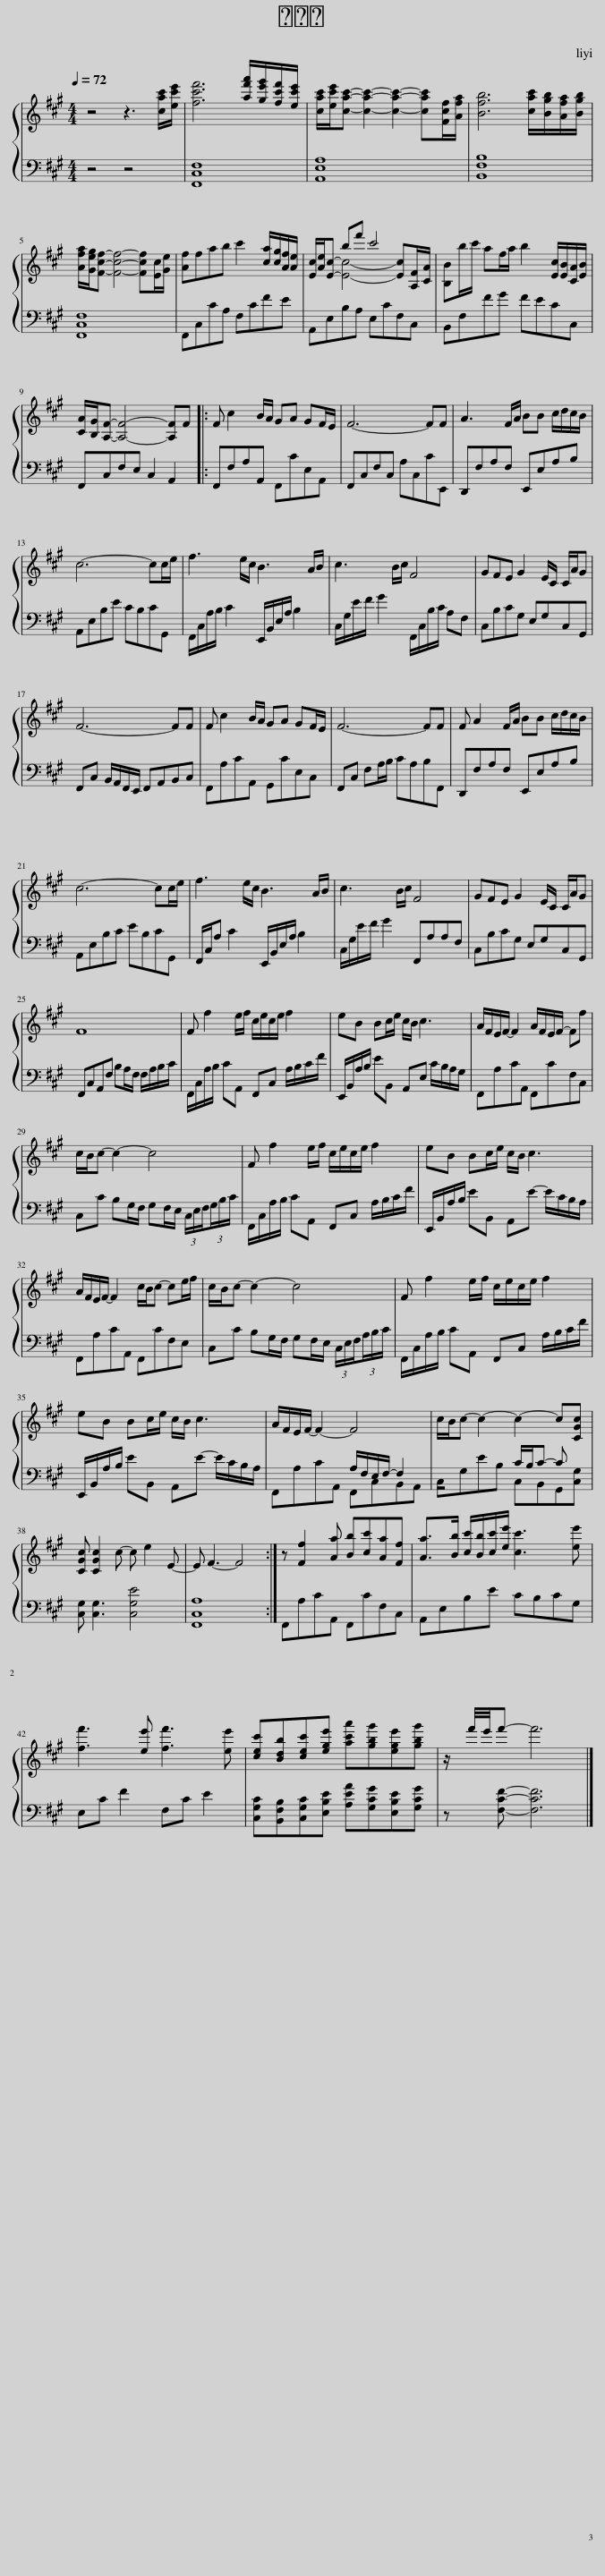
X:1
%%score { ( 1 3 ) | ( 2 4 ) }
L:1/8
Q:1/4=72
M:4/4
I:linebreak $
K:A
V:1 treble
V:3 treble
V:2 bass
V:4 bass
V:1
 z4 z3 [cac']/[ec'e']/ | [fc'f']6 [af'a']/[ge'g']/[fc'f']/[ec'e']/ | [cac']/[ec'e']/[cac']- [cac']2- [cac']2- [cac'][Fcf]/[Afa]/ | [Bfb]6 [cac']/[Bgb]/[Afa]/[Bgb]/ |$ [Afa]/[Geg]/[Fcf]- [Fcf]4- [Fcf][Ec]/[Ge]/ | %5
 [Af]fab c'2 [ca]/[cg]/[Af]/[Ae]/ | [Ec]/[Ae]/[Ec]- [Ec]4- [Ec][A,F]/[CA]/ | [B,B]b/c'/ af/a/ b2 [Ec]/[EB]/[CA]/[EB]/ |$ [CA]/[B,G]/[A,F]- [A,F]4- [A,F]F |: F c2 B/A/ GA GF/E/ | %10
 F6- FF | A3 F/A/ BB c/d/c/B/ |$ c6- cc/e/ | f3 e/c/ B3 A/B/ | c3 B/c/ F4 | %15
 GFE G2 E/C/ C/A/G |$ F6- FF | F c2 B/A/ GA GF/E/ | F6- FF | F A2 F/A/ BB c/d/c/B/ |$ %20
 c6- cc/e/ | f3 e/c/ B3 A/B/ | c3 B/c/ F4 | GFE G2 E/C/ C/A/G |$ F8 | %25
 F f2 e/f/ c/e/c/e/ f2 | eB Bc/e/ c/B/ c3 | A/F/E/F/- F2 A/F/E/F/- Ff |$ c/B/c- c2- c4 | F f2 e/f/ c/e/c/e/ f2 | %30
 eB Bc/e/ c/B/ c3 |$ A/F/E/F/- F2 c/B/c- ce/f/ | c/B/c- c2- c4 | F f2 e/f/ c/e/c/e/ f2 |$ eB Bc/e/ c/B/ c3 | %35
 A/F/E/F/- F2- F4 | c/B/c- c2- c2- c[CGc] |$ [CGc] [CGc]2 c- c e2 E- | E F3- F4 :| z [Ff]2 [Aa] [Bb][cc'][Aa][Ff] | %40
 [Aa]>[Bb] [cc']/[Bb]/[cc']/[ee']/ [cc']3 [ee'] |$ [ff']3 [ee'] [ff']3 [ee'] | [cec'][Bdb][cec'][ege'] [ac'a'][gbg'][ege'][gbg'] | z/ f'/4e'/4f'- f'6 |] %44
V:2
 z4 z4 | [F,,C,F,]8 | [A,,E,A,]8 | [B,,F,B,]8 |$ [F,,C,F,]8 | %5
 F,,C,CA, F,CFE | A,,E,B,A, E,CF,C, | B,,F,FG FECC, |$ F,,C,F,E, C,2 A,,2 |: F,,F,A,A,, F,,CE,A,, | %10
 F,,C,F,C, A,C,CE,, | D,,F,A,F, E,,E,A,B, |$ A,,E,B,E CB,CG,, | F,,/C,/A,/B,/ C2 E,,/B,,/E,/A,/ B,2 | C,/G,/E/F/ G2 F,,/C,/B,/C/ A,F, | %15
 C,B,CG, E,G,C,G,, |$ F,,C, B,,/A,,/F,,/E,,/ F,,A,,B,,C, | F,,A,CA,, G,,CE,C, | F,,C, F,A,/B,/ CA,B,F,, | D,,F,A,F, E,,E,A,B, |$ %20
 A,,E,B,C EB,CG,, | F,,/C,/A, C2 E,,/B,,/E,/A,/ B,2 | C,/G,/E/F/ G2 F,,A,A,F, | C,B,CG, E,G,C,G,, |$ F,,C,A,,F, B,A,/F,/ F,/A,/B,/C/ | %25
 F,,/C,/A,/B,/ CA,, F,,C, A,/B,/C/F/ | E,,/B,,/A,/B,/ EB,, A,,E, C/B,/A,/G,/ | F,,A,CA,, F,,CF,C, |$ C,C B,G,/F,/ G,F,/E,/ (3C,/E,/F,/(3G,/B,/C/ | F,,/C,/A,/B,/ CA,, F,,C, A,/B,/C/F/ | %30
 E,,/B,,/A,/B,/ EB,, A,,E- E/C/B,/A,/ |$ F,,A,CA,, F,,CF,E, | C,C B,G,/F,/ G,F,/E,/ (3C,/E,/F,/(3A,/B,/C/ | F,,/C,/A,/B,/ CA,, F,,C, A,/B,/C/F/ |$ E,,/B,,/A,/B,/ EB,, A,,E- E/C/B,/A,/ | %35
 F,,A,CA,, F,,C,B,,A,, | C,G,EB, C,B,,G,,[C,G,] |$ [C,G,] [C,G,]3 [C,G,E]4 | [F,,C,A,]8 :| F,,A,CA,, F,,CF,C, | %40
 A,,E,B,E CB,CG, |$ E,C F2 F,C E2 | [C,G,C][B,,F,B,][C,G,C][E,B,E] [A,EA][G,CG][E,B,E][G,CG] | z [F,CF]- [F,CF]6 |] %44
V:3
 x8 | x8 | x8 | x8 |$ x8 | %5
 x8 | x2 bf' c'4 | x8 |$ x8 |: x8 | %10
 x8 | x8 |$ x8 | x8 | x8 | %15
 x8 |$ x8 | x8 | x8 | x8 |$ %20
 x8 | x8 | x8 | x8 |$ x8 | %25
 x8 | x8 | x8 |$ x8 | x8 | %30
 x8 |$ x8 | x8 | x8 |$ x8 | %35
 x8 | x8 |$ x8 | x8 :| x8 | %40
 x8 |$ x8 | x8 | x8 |] %44
V:4
 x8 | x8 | x8 | x8 |$ x8 | %5
 x8 | x8 | x8 |$ x8 |: x8 | %10
 x8 | x8 |$ x8 | x8 | x8 | %15
 x8 |$ x8 | x8 | x8 | x8 |$ %20
 x8 | x8 | x8 | x8 |$ x8 | %25
 x8 | x8 | x8 |$ x8 | x8 | %30
 x8 |$ x8 | x8 | x8 |$ x8 | %35
 x4 A,/F,/E,/F,/- F,2 | z4 C/B,/C- C x |$ x8 | x8 :| x8 | %40
 x8 |$ x8 | x8 | x8 |] %44
